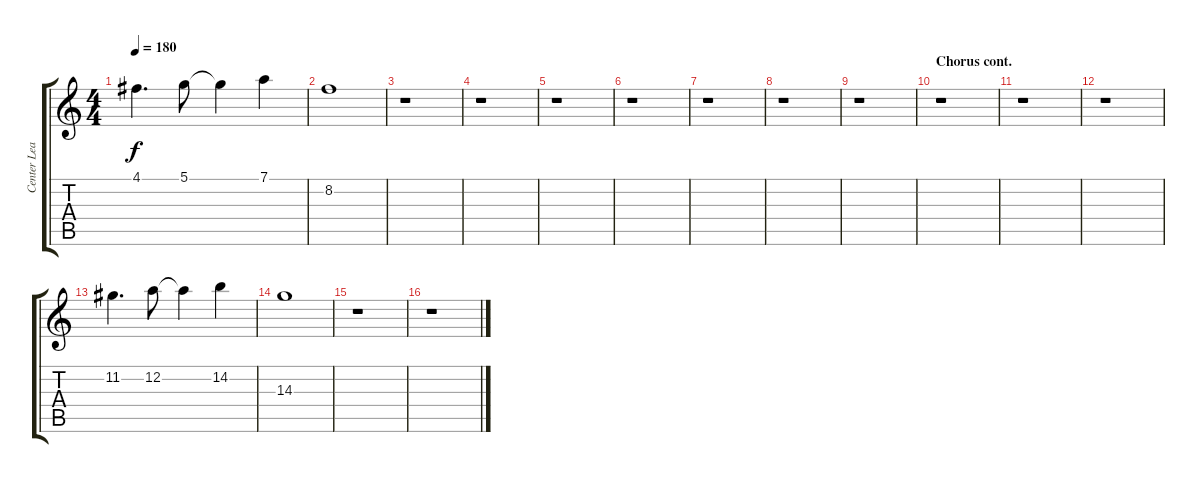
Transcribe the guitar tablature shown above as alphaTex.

\track ("Center Lead 2" "Center Lea") {instrument distortionguitar}
\staff {score tabs}
\tuning (D4 A3 F3 C3 G2 C2) {hide}
\ts (4 4)
\tempo 180
\clef g2
\ks aminor
4.1.4{d dy f} 5.1.8 5.1{t}.4 7.1.4 |
8.2.1 |
r.1 |
r.1 |
r.1 |
r.1 |
r.1 |
r.1 |
r.1 |
\section ("" "Chorus cont.")
r.1 |
r.1 |
r.1 |
11.2.4{d} 12.2.8 12.2{t}.4 14.2.4 |
14.3.1 |
r.1 |
r.1
